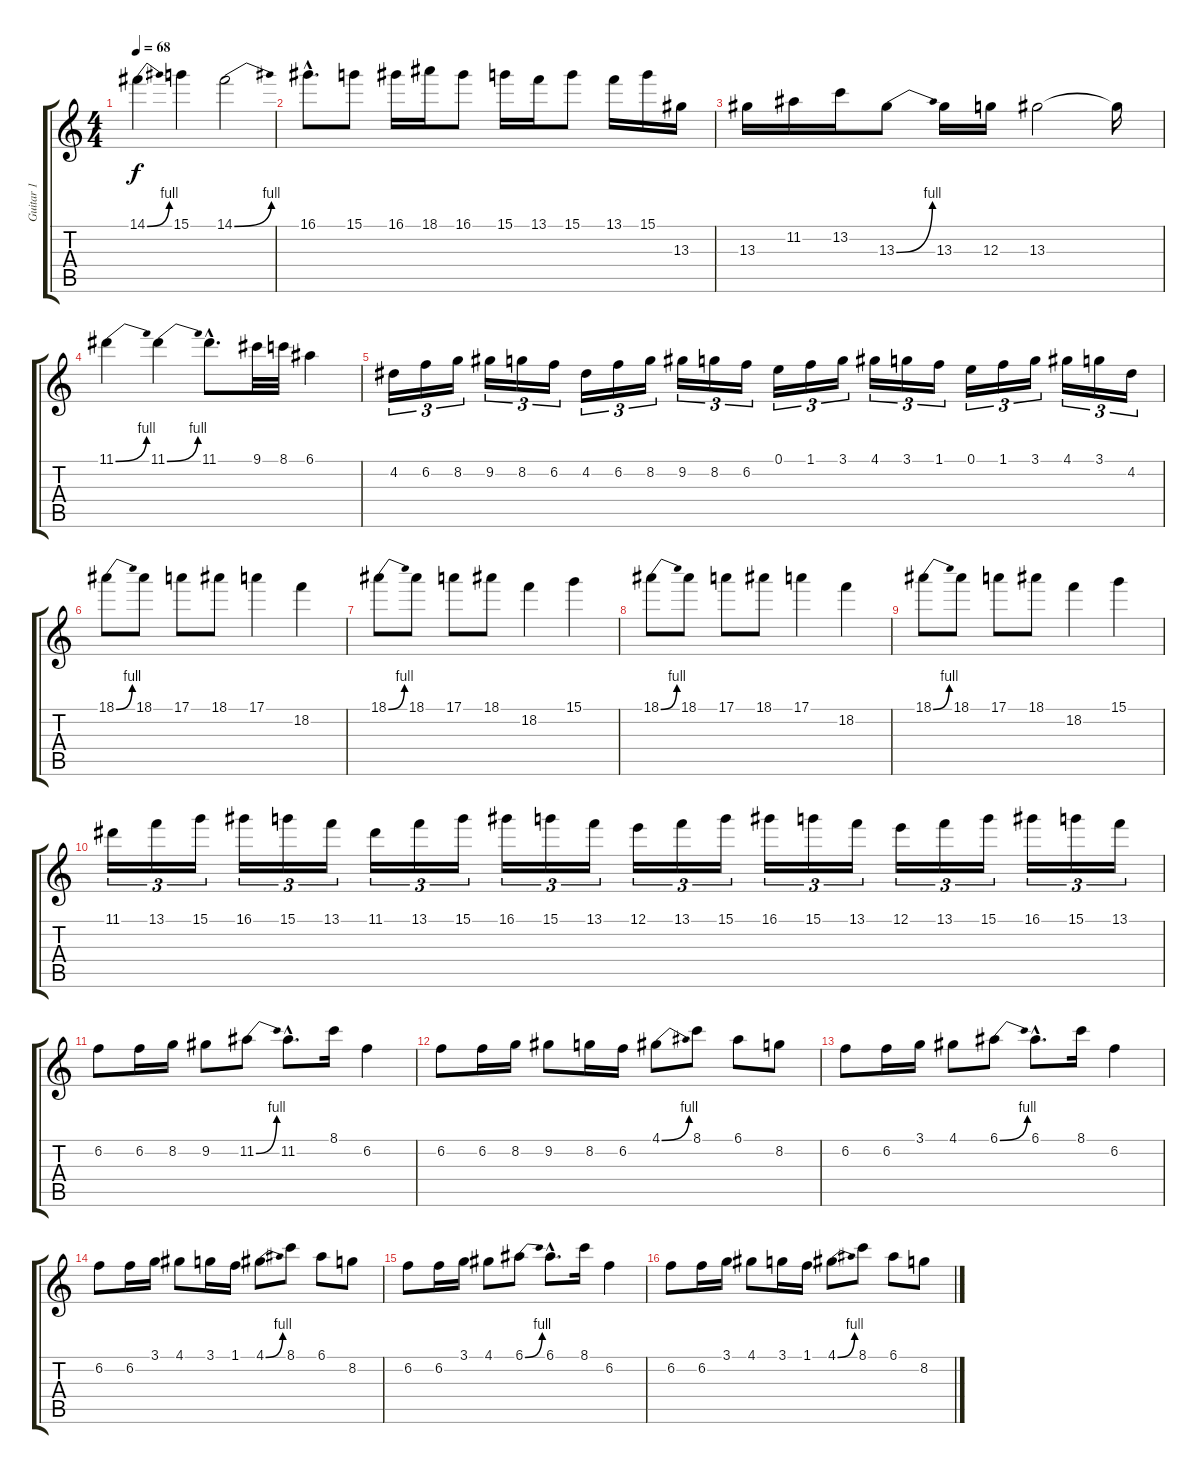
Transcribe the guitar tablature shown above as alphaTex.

\track ("Guitar 1" "Guitar 1") {instrument distortionguitar}
\staff {score tabs}
\tuning (E4 B3 G3 D3 A2 E2) {hide}
\ts (4 4)
\tempo 68
\clef g2
\ks c
14.1{be (bend 0 0 60 4)}.4{dy f} 15.1.4 14.1{be (bend 0 0 60 4)}.2 |
16.1{hac}.8{d} 15.1.8 16.1.16 18.1.16 16.1.8 15.1.16 13.1.16 15.1.8 13.1.16 15.1.16 13.3.16 |
13.3.16 11.2.16 13.2.16 13.3{be (bend 0 0 60 4)}.8 13.3.16 12.3.16 13.3.2 13.3{t}.16 |
11.1{be (bend 0 0 60 4)}.4 11.1{be (bend 0 0 60 4)}.4 11.1{hac}.8{d} 9.1.32 8.1.32 6.1.4 |
4.2.16{tu (3 2)} 6.2.16{tu (3 2)} 8.2.16{tu (3 2)} 9.2.16{tu (3 2)} 8.2.16{tu (3 2)} 6.2.16{tu (3 2)} 4.2.16{tu (3 2)} 6.2.16{tu (3 2)} 8.2.16{tu (3 2)} 9.2.16{tu (3 2)} 8.2.16{tu (3 2)} 6.2.16{tu (3 2)} 0.1.16{tu (3 2)} 1.1.16{tu (3 2)} 3.1.16{tu (3 2)} 4.1.16{tu (3 2)} 3.1.16{tu (3 2)} 1.1.16{tu (3 2)} 0.1.16{tu (3 2)} 1.1.16{tu (3 2)} 3.1.16{tu (3 2)} 4.1.16{tu (3 2)} 3.1.16{tu (3 2)} 4.2.16{tu (3 2)} |
18.1{be (bend 0 0 60 4)}.8 18.1.8 17.1.8 18.1.8 17.1.4 18.2.4 |
18.1{be (bend 0 0 60 4)}.8 18.1.8 17.1.8 18.1.8 18.2.4 15.1.4 |
18.1{be (bend 0 0 60 4)}.8 18.1.8 17.1.8 18.1.8 17.1.4 18.2.4 |
18.1{be (bend 0 0 60 4)}.8 18.1.8 17.1.8 18.1.8 18.2.4 15.1.4 |
11.1.16{tu (3 2)} 13.1.16{tu (3 2)} 15.1.16{tu (3 2)} 16.1.16{tu (3 2)} 15.1.16{tu (3 2)} 13.1.16{tu (3 2)} 11.1.16{tu (3 2)} 13.1.16{tu (3 2)} 15.1.16{tu (3 2)} 16.1.16{tu (3 2)} 15.1.16{tu (3 2)} 13.1.16{tu (3 2)} 12.1.16{tu (3 2)} 13.1.16{tu (3 2)} 15.1.16{tu (3 2)} 16.1.16{tu (3 2)} 15.1.16{tu (3 2)} 13.1.16{tu (3 2)} 12.1.16{tu (3 2)} 13.1.16{tu (3 2)} 15.1.16{tu (3 2)} 16.1.16{tu (3 2)} 15.1.16{tu (3 2)} 13.1.16{tu (3 2)} |
\section ("" "")
6.2.8 6.2.16 8.2.16 9.2.8 11.2{be (bend 0 0 60 4)}.8 11.2{hac}.8{d} 8.1.16 6.2.4 |
6.2.8 6.2.16 8.2.16 9.2.8 8.2.16 6.2.16 4.1{be (bend 0 0 60 4)}.8 8.1.8 6.1.8 8.2.8 |
6.2.8 6.2.16 3.1.16 4.1.8 6.1{be (bend 0 0 60 4)}.8 6.1{hac}.8{d} 8.1.16 6.2.4 |
6.2.8 6.2.16 3.1.16 4.1.8 3.1.16 1.1.16 4.1{be (bend 0 0 60 4)}.8 8.1.8 6.1.8 8.2.8 |
6.2.8 6.2.16 3.1.16 4.1.8 6.1{be (bend 0 0 60 4)}.8 6.1{hac}.8{d} 8.1.16 6.2.4 |
6.2.8 6.2.16 3.1.16 4.1.8 3.1.16 1.1.16 4.1{be (bend 0 0 60 4)}.8 8.1.8 6.1.8 8.2.8
